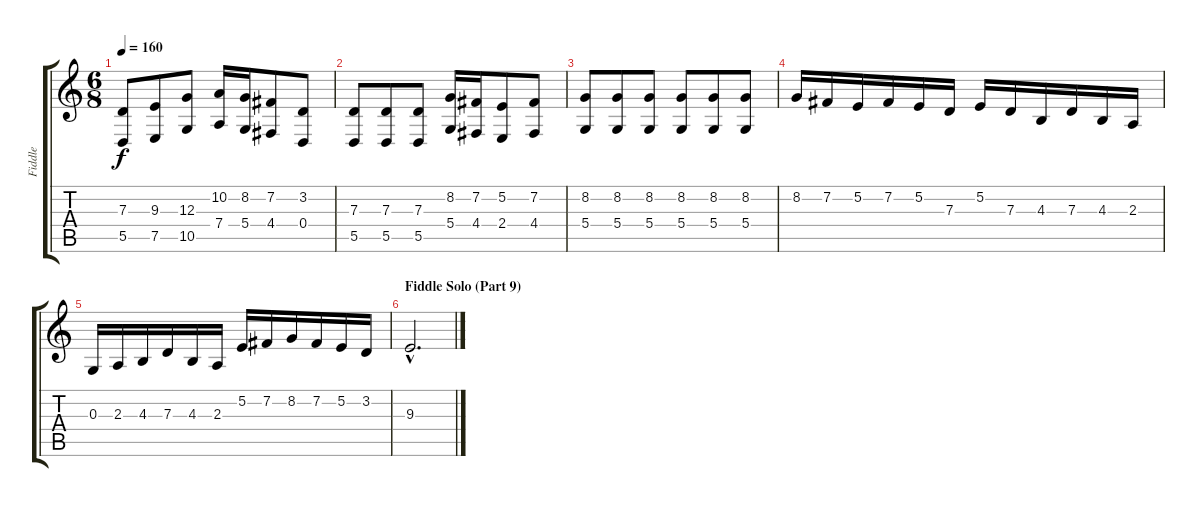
\track ("Fiddle" "Fiddle") {instrument fiddle}
\staff {score tabs}
\tuning (E4 B3 G3 D3 A2 E2) {hide}
\ts (6 8)
\tempo 160
\clef g2
\ks c
(7.3 5.5).8{dy f} (9.3 7.5).8 (12.3 10.5).8 (10.2 7.4).16 (8.2 5.4).16 (7.2 4.4).8 (3.2 0.4).8 |
(7.3 5.5).8 (7.3 5.5).8 (7.3 5.5).8 (8.2 5.4).16 (7.2 4.4).16 (5.2 2.4).8 (7.2 4.4).8 |
(8.2 5.4).8 (8.2 5.4).8 (8.2 5.4).8 (8.2 5.4).8 (8.2 5.4).8 (8.2 5.4).8 |
8.2.16 7.2.16 5.2.16 7.2.16 5.2.16 7.3.16 5.2.16 7.3.16 4.3.16 7.3.16 4.3.16 2.3.16 |
0.3.16 2.3.16 4.3.16 7.3.16 4.3.16 2.3.16 5.2.16 7.2.16 8.2.16 7.2.16 5.2.16 3.2.16 |
\section ("" "Fiddle Solo (Part 9)")
9.3{hac}.2{d}
